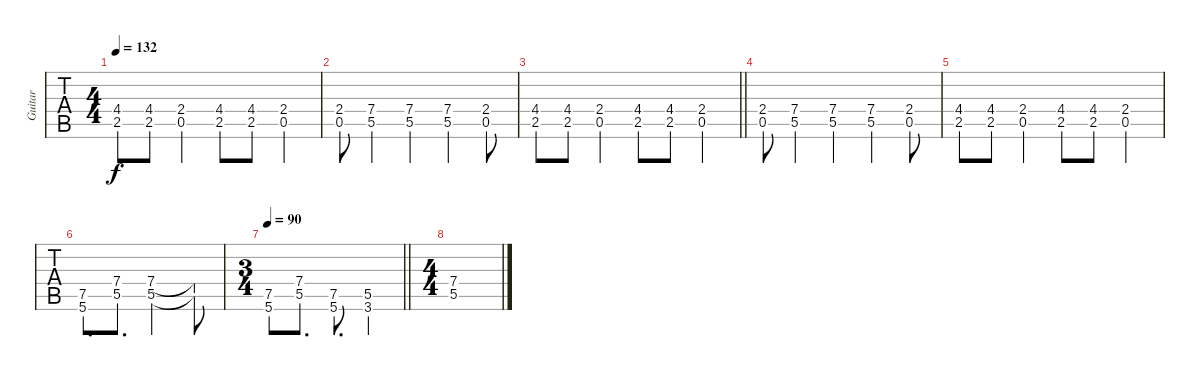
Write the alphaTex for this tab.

\track ("Guitar" "Guitar") {instrument overdrivenguitar}
\staff {tabs}
\tuning (E4 B3 G3 D3 A2 E2) {hide}
\ts (4 4)
\tempo 132
\clef g2
\ks d
(4.4 2.5).8{dy f} (4.4 2.5).8 (2.4 0.5).4 (4.4 2.5).8 (4.4 2.5).8 (2.4 0.5).4 |
(2.4 0.5).8 (7.4 5.5).4 (7.4 5.5).4 (7.4 5.5).4 (2.4 0.5).8 |
\barLineRight lightlight
(4.4 2.5).8 (4.4 2.5).8 (2.4 0.5).4 (4.4 2.5).8 (4.4 2.5).8 (2.4 0.5).4 |
(2.4 0.5).8 (7.4 5.5).4 (7.4 5.5).4 (7.4 5.5).4 (2.4 0.5).8 |
(4.4 2.5).8 (4.4 2.5).8 (2.4 0.5).4 (4.4 2.5).8 (4.4 2.5).8 (2.4 0.5).4 |
(7.5 5.6).8{d} (7.4 5.5).8{d} (7.4 5.5).2 (7.4{t} 5.5{t}).8 |
\ts (3 4)
\tempo 90
\barLineRight lightlight
(7.5 5.6).8 (7.4 5.5).8{d} (7.5 5.6).8{d} (5.5 3.6).4 |
\ts (4 4)
\ks c
(7.4 5.5).1
